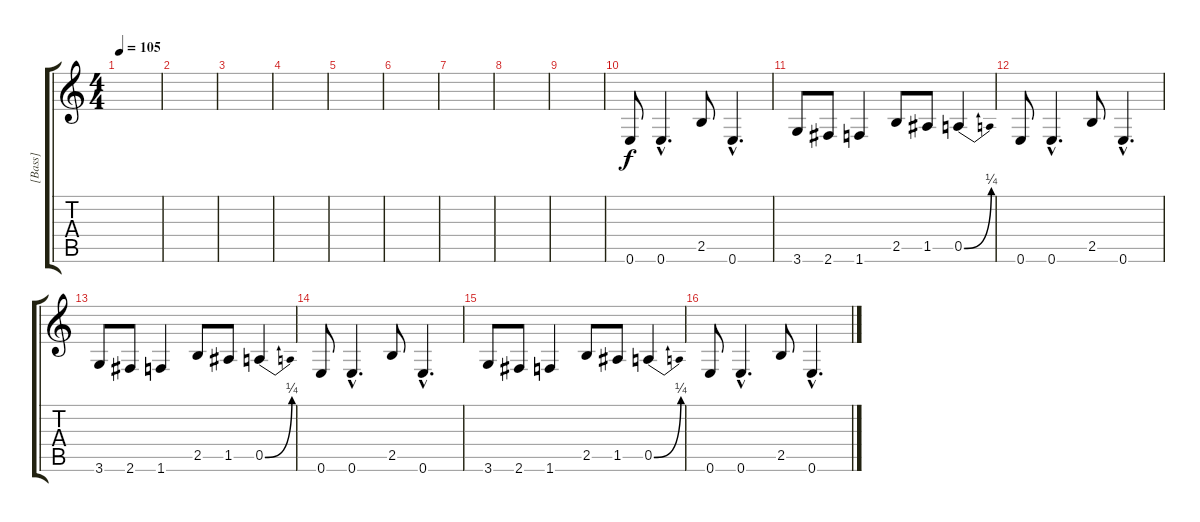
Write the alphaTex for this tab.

\track ("[Bass]" "[Bass]") {instrument electricbasspick}
\staff {score tabs}
\tuning (E4 B3 G3 D3 A2 E2) {hide}
\ts (4 4)
\tempo 105
\clef g2
\ks c
|
\section ("" "")
|
|
|
|
\section ("" "")
|
|
|
|
\section ("" "")
0.6.8 0.6{hac}.4{d} 2.5.8 0.6{hac}.4{d} |
3.6.8 2.6.8 1.6.4 2.5.8 1.5.8 0.5{be (bend 0 0 60 1)}.4 |
0.6.8 0.6{hac}.4{d} 2.5.8 0.6{hac}.4{d} |
3.6.8 2.6.8 1.6.4 2.5.8 1.5.8 0.5{be (bend 0 0 60 1)}.4 |
0.6.8 0.6{hac}.4{d} 2.5.8 0.6{hac}.4{d} |
3.6.8 2.6.8 1.6.4 2.5.8 1.5.8 0.5{be (bend 0 0 60 1)}.4 |
0.6.8 0.6{hac}.4{d} 2.5.8 0.6{hac}.4{d}
